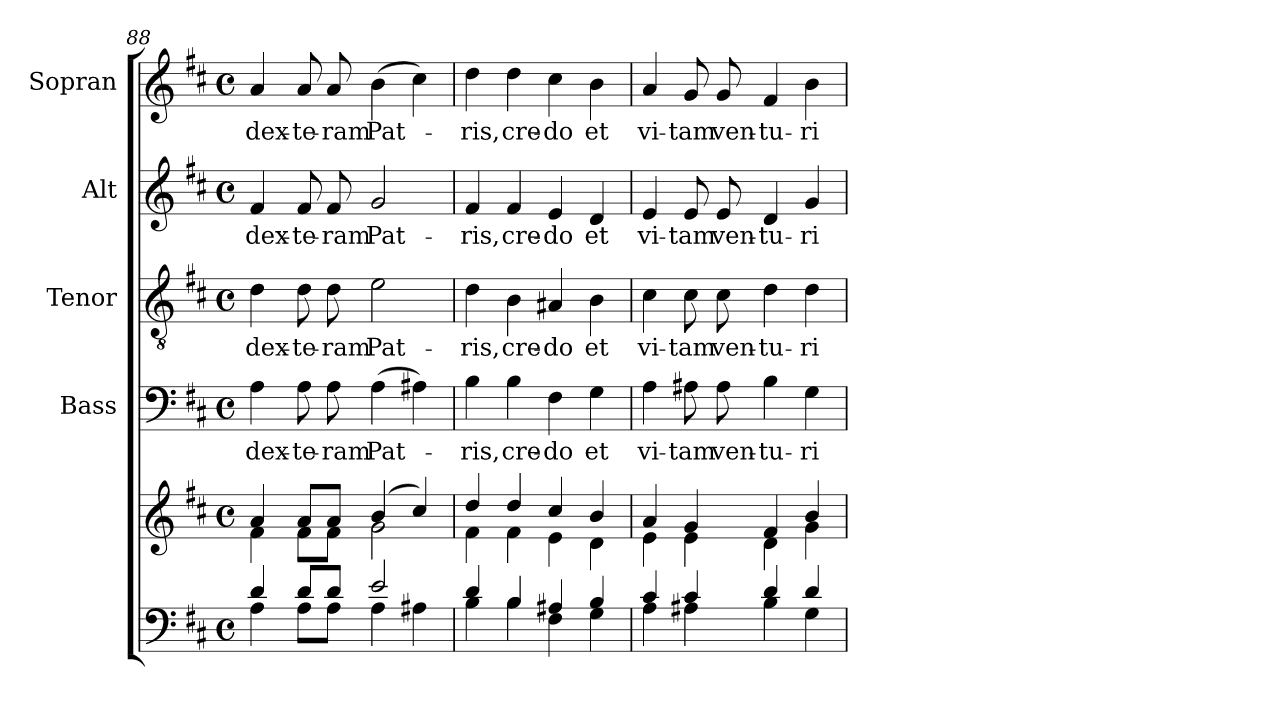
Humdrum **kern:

**kern	**kern	**kern	**text	**kern	**text	**kern	**text	**kern	**text
*part5	*part5	*part4	*part4	*part3	*part3	*part2	*part2	*part1	*part1
*staff6	*staff5	*staff4	*staff4	*staff3	*staff3	*staff2	*staff2	*staff1	*staff1
*	*	*I"Bass	*	*I"Tenor	*	*I"Alt	*	*I"Sopran	*
*	*	*I'B.	*	*I'T.	*	*I'A.	*	*I'S.	*
*clefF4	*clefG2	*clefF4	*	*clefGv2	*	*clefG2	*	*clefG2	*
*k[f#c#]	*k[f#c#]	*k[f#c#]	*	*k[f#c#]	*	*k[f#c#]	*	*k[f#c#]	*
*D:	*D:	*D:	*	*D:	*	*D:	*	*D:	*
*M4/4	*M4/4	*M4/4	*	*M4/4	*	*M4/4	*	*M4/4	*
*met(c)	*met(c)	*met(c)	*	*met(c)	*	*met(c)	*	*met(c)	*
=88	=88	=88	=88	=88	=88	=88	=88	=88	=88
*^	*^	*	*	*	*	*	*	*	*
!	!	!	!	!	!LO:LY:b	!	!LO:LY:b	!	!LO:LY:b	!	!LO:LY:b
4d/	4A\	4a/	4f#\	4A\	dex-	4d\	dex-	4f#/	dex-	4a/	dex-
!	!	!	!	!	!LO:LY:b	!	!LO:LY:b	!	!LO:LY:b	!	!LO:LY:b
8d/L	8A\L	8a/L	8f#\L	8A\	-te-	8d\	-te-	8f#/	-te-	8a/	-te-
!	!	!	!	!	!LO:LY:b	!	!LO:LY:b	!	!LO:LY:b	!	!LO:LY:b
8d/J	8A\J	8a/J	8f#\J	8A\	-ram	8d\	-ram	8f#/	-ram	8a/	-ram
!	!	!	!	!	!LO:LY:b	!	!LO:LY:b	!	!LO:LY:b	!	!LO:LY:b
2e/	4A\	(4b/	2g\	(>4A\	Pat-	2e\	Pat-	2g/	Pat-	(>4b\	Pat-
.	4A#X\	4cc#/)	.	4A#X\)	.	.	.	.	.	4cc#\)	.
!!LO:LB:g=z
=89	=89	=89	=89	=89	=89	=89	=89	=89	=89	=89	=89
!	!	!	!	!	!LO:LY:b	!	!LO:LY:b	!	!LO:LY:b	!	!LO:LY:b
4d/	4B\	4dd/	4f#\	4B\	-ris,	4d\	-ris,	4f#/	-ris,	4dd\	-ris,
!	!	!	!	!	!LO:LY:b	!	!LO:LY:b	!	!LO:LY:b	!	!LO:LY:b
4B/	4B\	4dd/	4f#\	4B\	cre-	4B\	cre-	4f#/	cre-	4dd\	cre-
!	!	!	!	!	!LO:LY:b	!	!LO:LY:b	!	!LO:LY:b	!	!LO:LY:b
4A#X/	4F#\	4cc#/	4e\	4F#\	-do	4A#X/	-do	4e/	-do	4cc#\	-do
!	!	!	!	!	!LO:LY:b	!	!LO:LY:b	!	!LO:LY:b	!	!LO:LY:b
4B/	4G\	4b/	4d\	4G\	et	4B\	et	4d/	et	4b\	et
=90	=90	=90	=90	=90	=90	=90	=90	=90	=90	=90	=90
!	!	!	!	!	!LO:LY:b	!	!LO:LY:b	!	!LO:LY:b	!	!LO:LY:b
4c#/	4A\	4a/	4e\	4A\	vi-	4c#\	vi-	4e/	vi-	4a/	vi-
!	!	!	!	!	!LO:LY:b	!	!LO:LY:b	!	!LO:LY:b	!	!LO:LY:b
4c#/	4A#X\	4g/	4e\	8A#X\	-tam	8c#\	-tam	8e/	-tam	8g/	-tam
!	!	!	!	!	!LO:LY:b	!	!LO:LY:b	!	!LO:LY:b	!	!LO:LY:b
.	.	.	.	8A#\	ven-	8c#\	ven-	8e/	ven-	8g/	ven-
!	!	!	!	!	!LO:LY:b	!	!LO:LY:b	!	!LO:LY:b	!	!LO:LY:b
4d/	4B\	4f#/	4d\	4B\	-tu-	4d\	-tu-	4d/	-tu-	4f#/	-tu-
!	!	!	!	!	!LO:LY:b	!	!LO:LY:b	!	!LO:LY:b	!	!LO:LY:b
4d/	4G\	4b/	4g\	4G\	-ri	4d\	-ri	4g/	-ri	4b\	-ri
*v	*v	*	*	*	*	*	*	*	*	*	*
*	*v	*v	*	*	*	*	*	*	*	*
=	=	=	=	=	=	=	=	=	=
*-	*-	*-	*-	*-	*-	*-	*-	*-	*-
